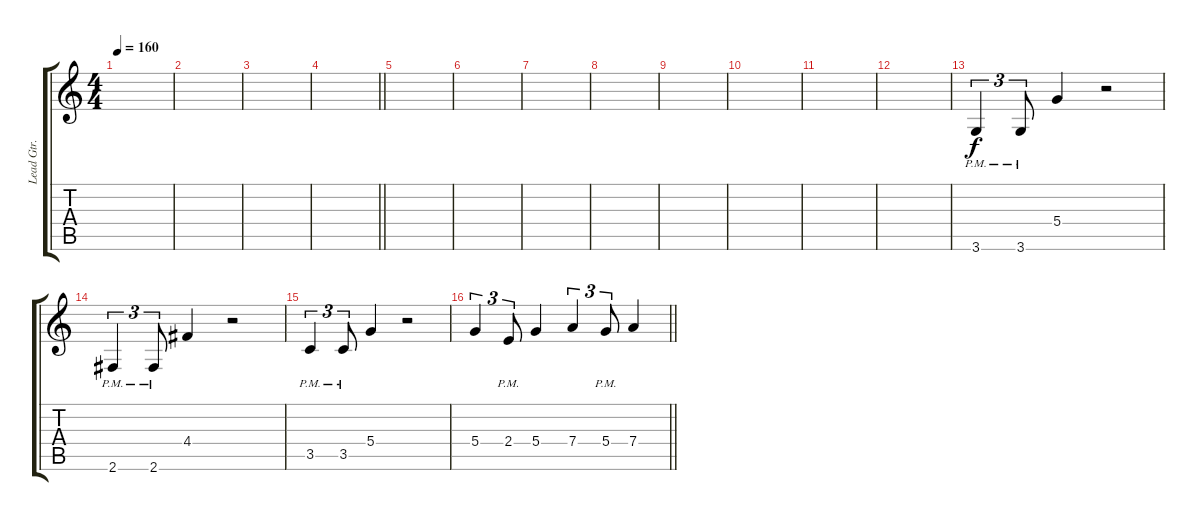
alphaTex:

\track ("Lead Gtr. 1" "Lead Gtr. ") {instrument acousticguitarsteel}
\staff {score tabs}
\tuning (E4 B3 G3 D3 A2 E2) {hide}
\ts (4 4)
\tempo 160
\clef g2
\ks c
|
|
|
\barLineRight lightlight
|
\section ("" "")
|
|
|
|
|
|
|
|
3.6{pm}.4{tu (3 2)} 3.6{pm}.8{tu (3 2)} 5.4.4 r.2 |
2.6{pm}.4{tu (3 2)} 2.6{pm}.8{tu (3 2)} 4.4.4 r.2 |
3.5{pm}.4{tu (3 2)} 3.5{pm}.8{tu (3 2)} 5.4.4 r.2 |
\barLineRight lightlight
5.4.4{tu (3 2)} 2.4{pm}.8{tu (3 2)} 5.4.4 7.4.4{tu (3 2)} 5.4{pm}.8{tu (3 2)} 7.4.4
